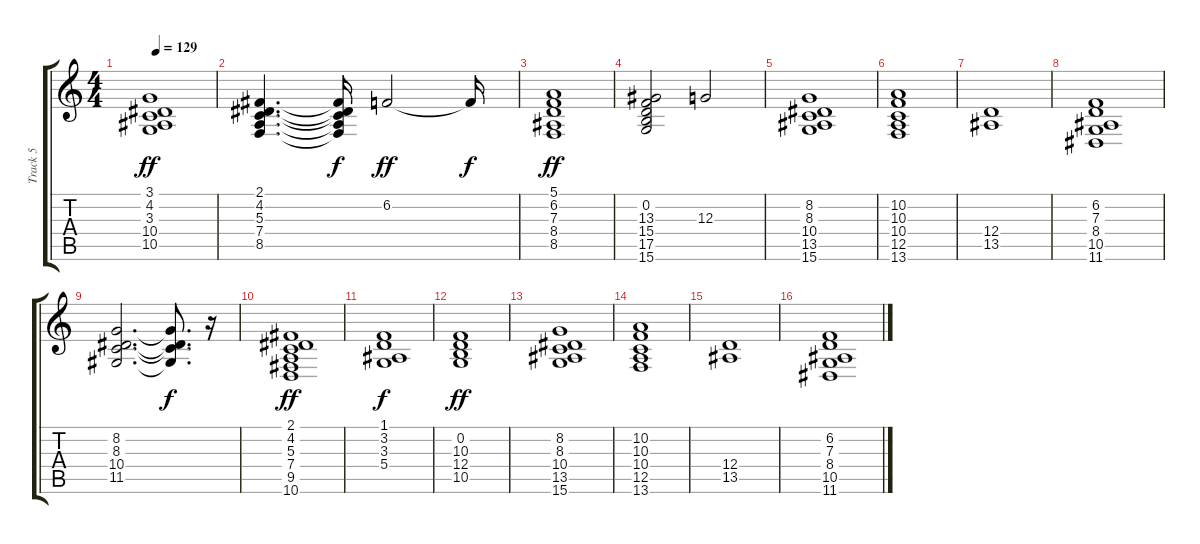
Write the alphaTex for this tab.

\track ("Track 5" "Track 5") {instrument stringensemble1}
\staff {score tabs}
\tuning (E4 B3 G3 D3 A2 E2) {hide}
\ts (4 4)
\tempo 129
\clef g2
\ks c
(3.1 4.2 3.3 10.4 10.5).1{dy ff} |
(2.1 4.2 5.3 7.4 8.5).4{d} (2.1{t} 4.2{t} 5.3{t} 7.4{t} 8.5{t}).16{dy f} 6.2.2{dy ff} 6.2{t}.16{dy f} |
(5.1 6.2 7.3 8.4 8.5).1{dy ff} |
(0.2 13.3 15.4 17.5 15.6).2 12.3.2 |
(8.2 8.3 10.4 13.5 15.6).1 |
(10.2 10.3 10.4 12.5 13.6).1 |
(12.4 13.5).1 |
(6.2 7.3 8.4 10.5 11.6).1 |
(8.2 8.3 10.4 11.5).2{d} (8.2{t} 8.3{t} 10.4{t} 11.5{t}).8{d dy f} r.16 |
(2.1 4.2 5.3 7.4 9.5 10.6).1{dy ff} |
(1.1 3.2 3.3 5.4).1{dy f} |
(0.2 10.3 12.4 10.5).1{dy ff} |
(8.2 8.3 10.4 13.5 15.6).1 |
(10.2 10.3 10.4 12.5 13.6).1 |
(12.4 13.5).1 |
(6.2 7.3 8.4 10.5 11.6).1
